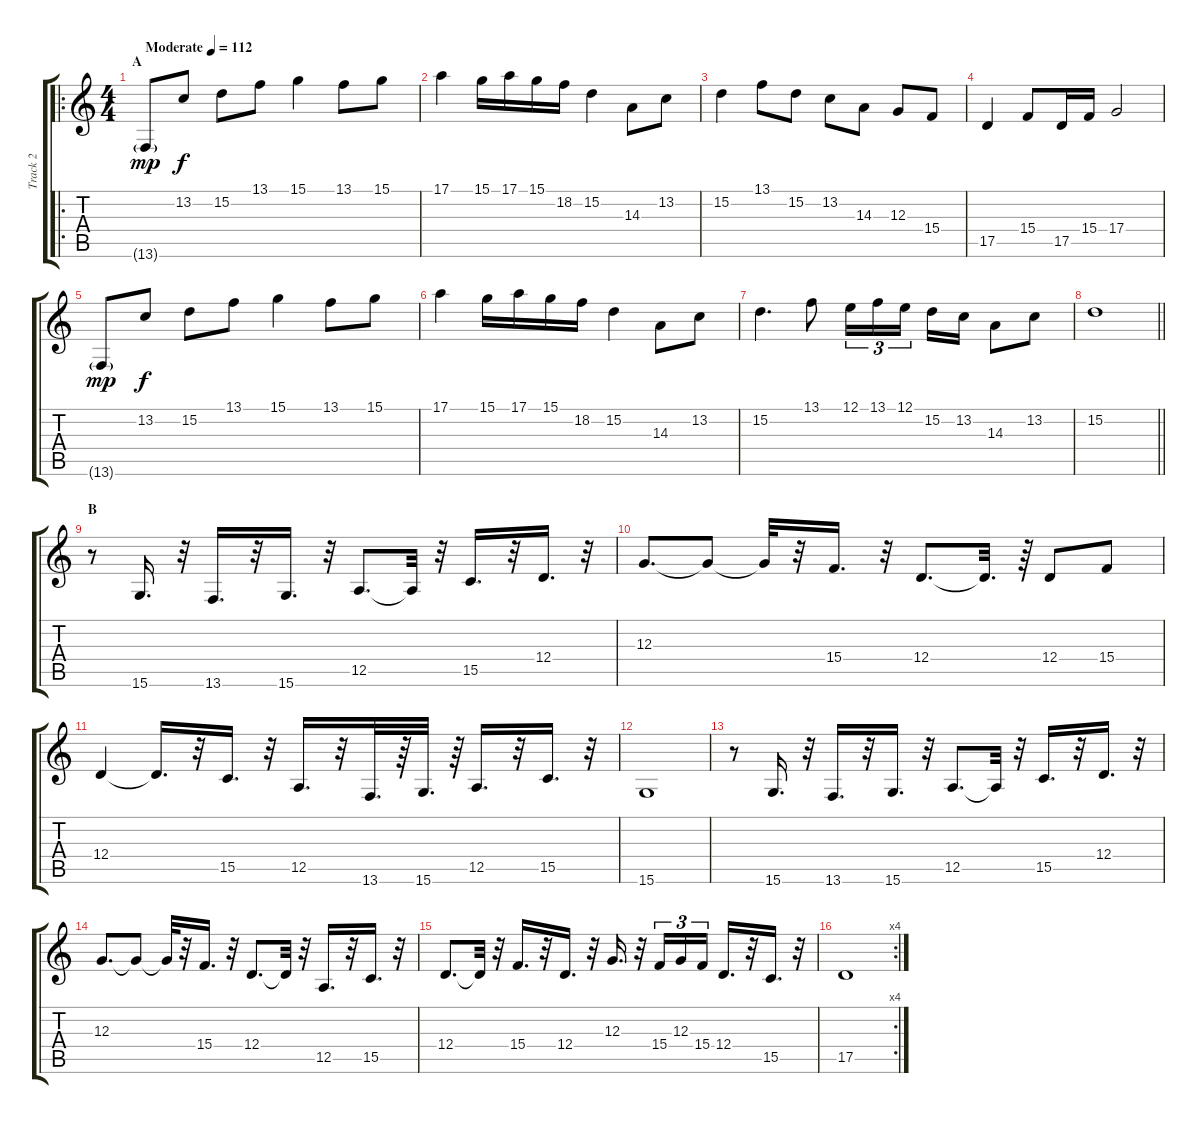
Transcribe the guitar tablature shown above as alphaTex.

\track ("Track 2" "Track 2") {instrument synthstrings1}
\staff {score tabs}
\tuning (E4 B3 G3 D3 A2 E2) {hide}
\ro
\ts (4 4)
\section ("" "A")
\tempo (112 "Moderate")
\clef g2
\ks c
13.6{g}.8{dy mp volume 12 instrument synthstrings1} 13.2.8{dy f volume 15} 15.2.8 13.1.8 15.1.4 13.1.8 15.1.8 |
17.1.4 15.1.16 17.1.16 15.1.16 18.2.16 15.2.4 14.3.8 13.2.8 |
15.2.4 13.1.8 15.2.8 13.2.8 14.3.8 12.3.8 15.4.8 |
17.5.4 15.4.8 17.5.16 15.4.16 17.4.2 |
13.6{g}.8{dy mp} 13.2.8{dy f} 15.2.8 13.1.8 15.1.4 13.1.8 15.1.8 |
17.1.4 15.1.16 17.1.16 15.1.16 18.2.16 15.2.4 14.3.8 13.2.8 |
15.2.4{d} 13.1.8 12.1.16{tu (3 2)} 13.1.16{tu (3 2)} 12.1.16{tu (3 2) beam splitsecondary} 15.2.16 13.2.16 14.3.8 13.2.8 |
\barLineRight lightlight
15.2.1{volume 7} |
\section ("" "B")
r.8 15.6.16{d volume 12 instrument tangoaccordion} r.32 13.6.16{d} r.32 15.6.16{d} r.32 12.5.8{d} 12.5{t}.32 r.32 15.5.16{d} r.32 12.4.16{d} r.32 |
12.3.8{d} 12.3{t}.8 12.3{t}.32 r.32 15.4.16{d} r.32 12.4.8{d} 12.4{t}.32{d} r.64 12.4.8 15.4.8 |
12.4.4 12.4{t}.16{d} r.32 15.5.16{d} r.32 12.5.16{d} r.32 13.6.32{d} r.64 15.6.32{d} r.64 12.5.16{d} r.32 15.5.16{d} r.32 |
15.6.1 |
r.8 15.6.16{d} r.32 13.6.16{d} r.32 15.6.16{d} r.32 12.5.8{d} 12.5{t}.32 r.32 15.5.16{d} r.32 12.4.16{d} r.32 |
12.3.8{d} 12.3{t}.8 12.3{t}.32 r.32 15.4.16{d} r.32 12.4.8{d} 12.4{t}.32 r.32 12.5.16{d} r.32 15.5.16{d} r.32 |
12.4.8{d} 12.4{t}.32 r.32 15.4.16{d} r.32 12.4.16{d} r.32 12.3.16{d} r.32 15.4.16{tu (3 2)} 12.3.16{tu (3 2)} 15.4.16{tu (3 2)} 12.4.16{d} r.32 15.5.16{d} r.32 |
\rc 4
17.5.1{volume 7}
